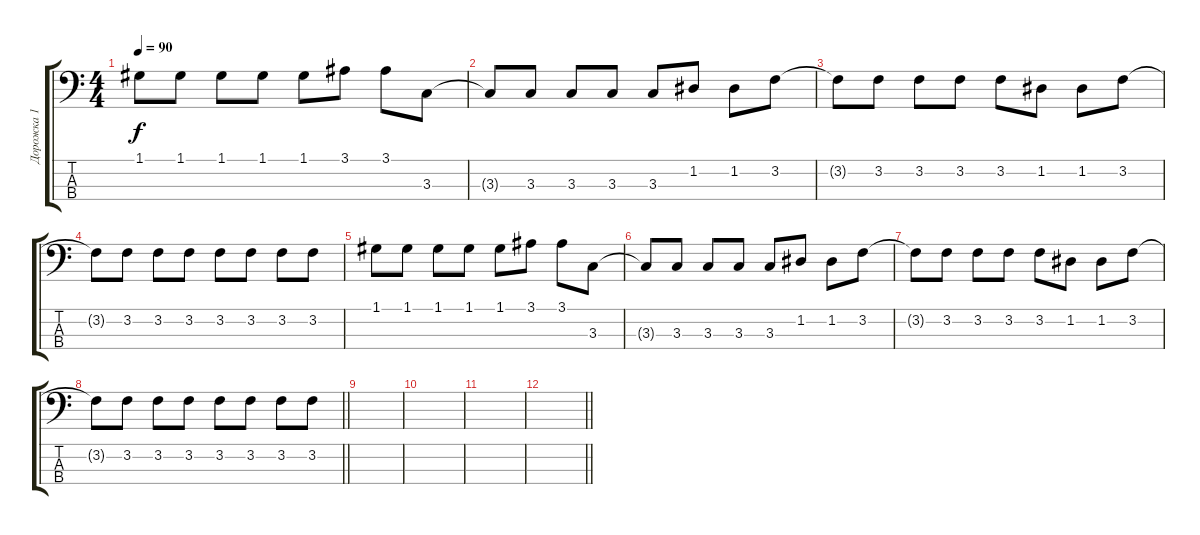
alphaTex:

\track ("Дорожка 1" "Дорожка 1") {instrument electricbasspick}
\staff {score tabs}
\tuning (G2 D2 A1 D1) {hide}
\ts (4 4)
\tempo 90
\clef f4
\ks c
1.1.8{dy f} 1.1.8 1.1.8 1.1.8 1.1.8 3.1.8 3.1.8 3.3.8 |
3.3{t}.8 3.3.8 3.3.8 3.3.8 3.3.8 1.2.8 1.2.8 3.2.8 |
3.2{t}.8 3.2.8 3.2.8 3.2.8 3.2.8 1.2.8 1.2.8 3.2.8 |
3.2{t}.8 3.2.8 3.2.8 3.2.8 3.2.8 3.2.8 3.2.8 3.2.8 |
1.1.8 1.1.8 1.1.8 1.1.8 1.1.8 3.1.8 3.1.8 3.3.8 |
3.3{t}.8 3.3.8 3.3.8 3.3.8 3.3.8 1.2.8 1.2.8 3.2.8 |
3.2{t}.8 3.2.8 3.2.8 3.2.8 3.2.8 1.2.8 1.2.8 3.2.8 |
\barLineRight lightlight
3.2{t}.8 3.2.8 3.2.8 3.2.8 3.2.8 3.2.8 3.2.8 3.2.8 |
|
|
|
\barLineRight lightlight
